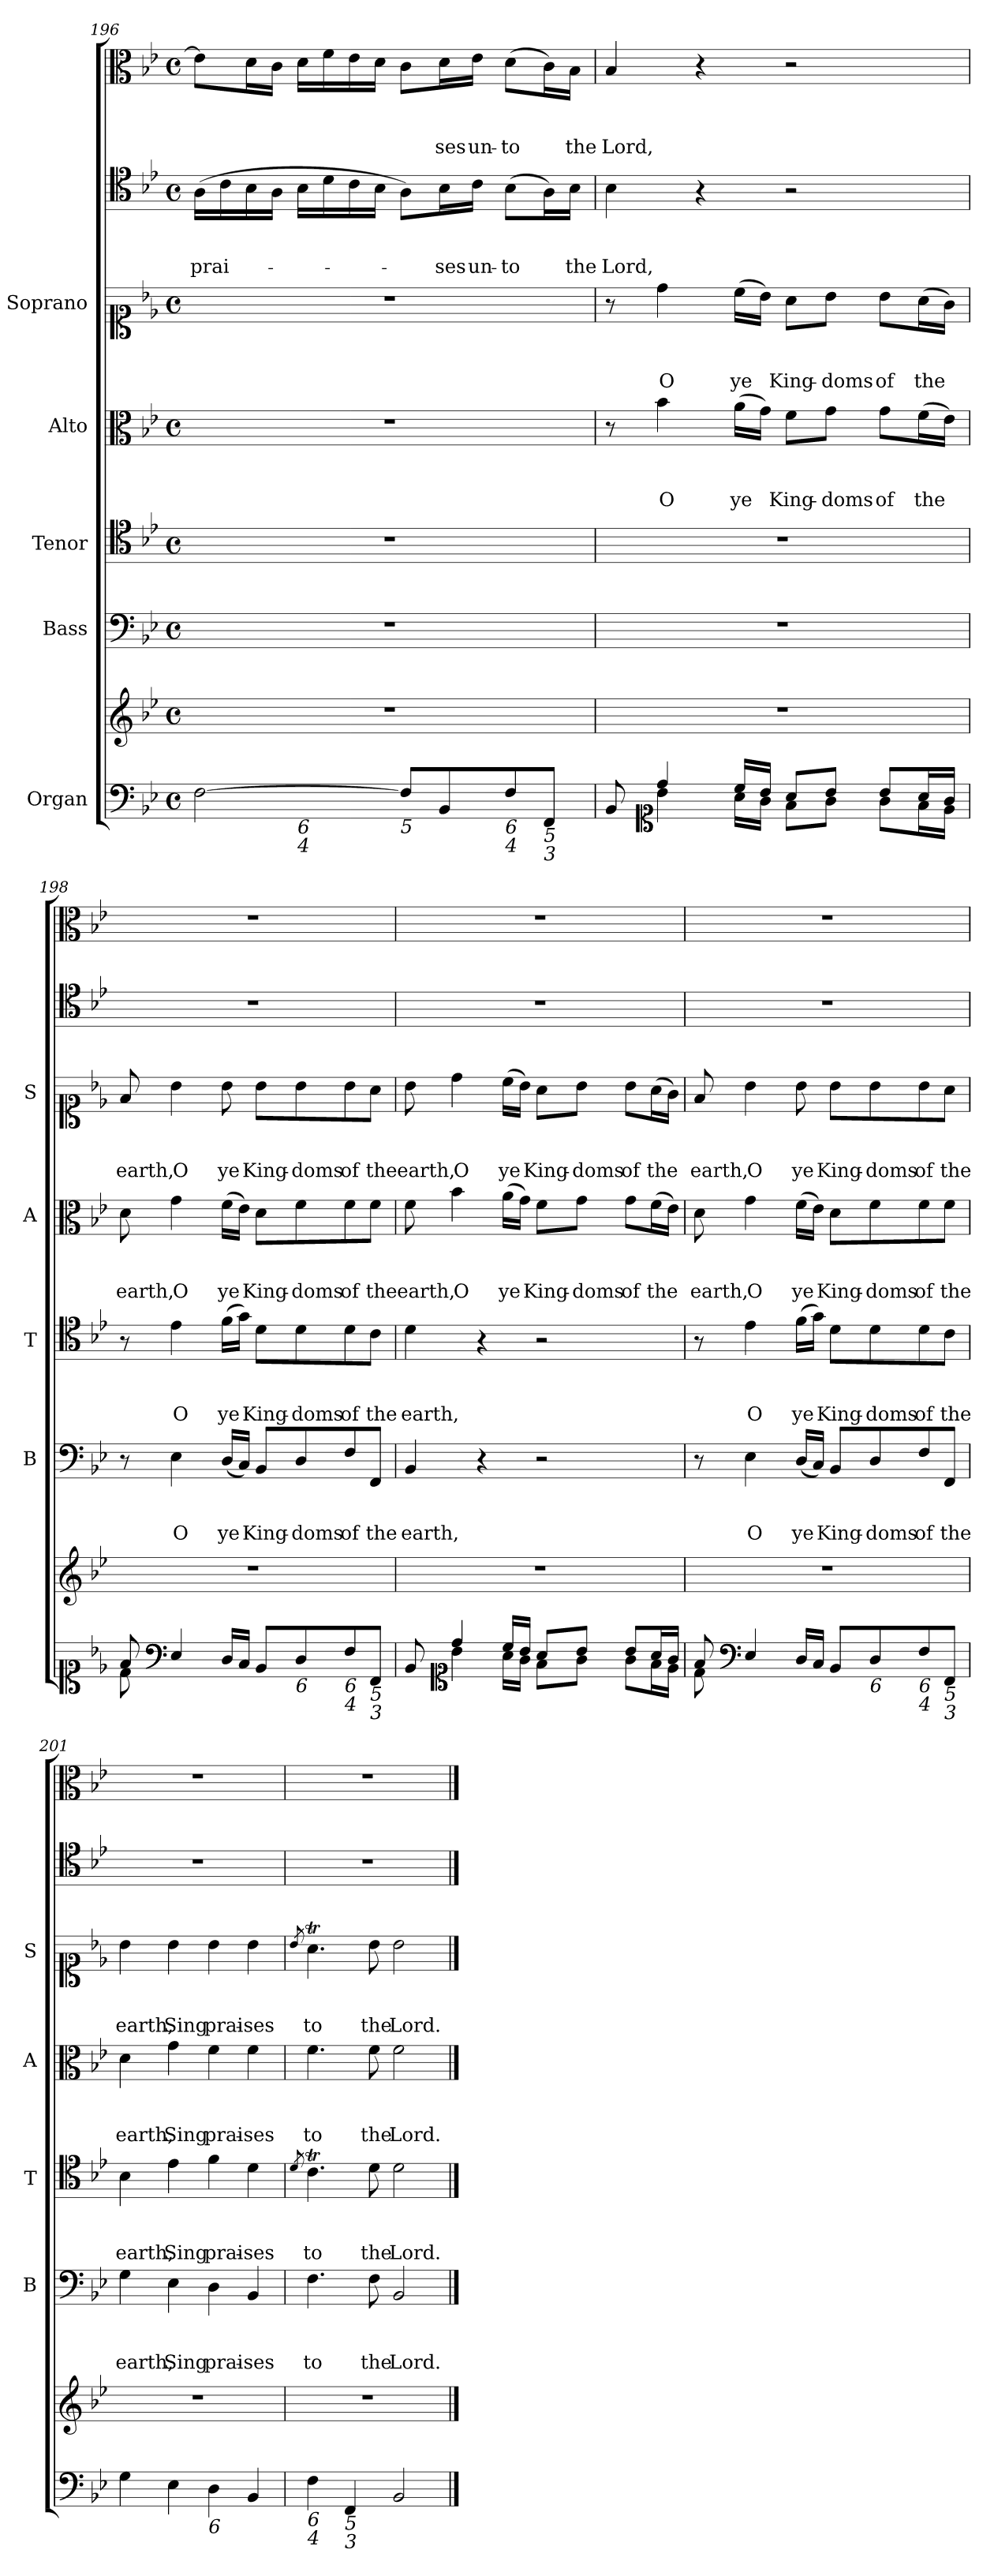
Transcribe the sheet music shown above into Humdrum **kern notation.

**kern	**kern	**kern	**text	**text	**text	**kern	**text	**text	**text	**kern	**text	**text	**text	**kern	**text	**text	**text	**kern	**text	**text	**text	**kern	**text	**text	**text
*part7	*part7	*part6	*part6	*part6	*part6	*part5	*part5	*part5	*part5	*part4	*part4	*part4	*part4	*part3	*part3	*part3	*part3	*part2	*part2	*part2	*part2	*part1	*part1	*part1	*part1
*staff8	*staff7	*staff6	*staff6	*staff6	*staff6	*staff5	*staff5	*staff5	*staff5	*staff4	*staff4	*staff4	*staff4	*staff3	*staff3	*staff3	*staff3	*staff2	*staff2	*staff2	*staff2	*staff1	*staff1	*staff1	*staff1
*I"Organ	*	*I"Bass	*	*	*	*I"Tenor	*	*	*	*I"Alto	*	*	*	*I"Soprano	*	*	*	*	*	*	*	*	*	*	*
*	*	*I'B	*	*	*	*I'T	*	*	*	*I'A	*	*	*	*I'S	*	*	*	*	*	*	*	*	*	*	*
*clefF4	*clefG2	*clefF4	*	*	*	*clefC4	*	*	*	*clefC3	*	*	*	*clefC1	*	*	*	*clefC4	*	*	*	*clefC3	*	*	*
*k[b-e-]	*k[b-e-]	*k[b-e-]	*	*	*	*k[b-e-]	*	*	*	*k[b-e-]	*	*	*	*k[b-e-]	*	*	*	*k[b-e-]	*	*	*	*k[b-e-]	*	*	*
*B-:	*B-:	*B-:	*	*	*	*B-:	*	*	*	*B-:	*	*	*	*B-:	*	*	*	*B-:	*	*	*	*B-:	*	*	*
*M4/4	*M4/4	*M4/4	*	*	*	*M4/4	*	*	*	*M4/4	*	*	*	*M4/4	*	*	*	*M4/4	*	*	*	*M4/4	*	*	*
*met(c)	*met(c)	*met(c)	*	*	*	*met(c)	*	*	*	*met(c)	*	*	*	*met(c)	*	*	*	*met(c)	*	*	*	*met(c)	*	*	*
=196	=196	=196	=196	=196	=196	=196	=196	=196	=196	=196	=196	=196	=196	=196	=196	=196	=196	=196	=196	=196	=196	=196	=196	=196	=196
!LO:TX:b:i:t=7	!	!	!	!	!	!	!	!	!	!	!	!	!	!	!	!	!	!	!	!	!	!	!	!	!
!	!	!	!	!	!	!	!	!	!	!	!	!	!	!	!	!	!	!	!	!	!LO:LY:b	!	!	!	!
*^	*	*	*	*	*	*	*	*	*	*	*	*	*	*	*	*	*	*	*	*	*	*	*	*	*
[2F\	4ryy	1r	1r	.	.	.	1r	.	.	.	1r	.	.	.	1r	.	.	.	(>16A\LL	.	.	prai-	8e-\L]	.	.	.
.	.	.	.	.	.	.	.	.	.	.	.	.	.	.	.	.	.	.	16c\	.	.	.	.	.	.	.
.	.	.	.	.	.	.	.	.	.	.	.	.	.	.	.	.	.	.	16B-\	.	.	.	16d\L	.	.	.
.	.	.	.	.	.	.	.	.	.	.	.	.	.	.	.	.	.	.	16A\JJ	.	.	.	16c\JJ	.	.	.
!	!LO:TX:b:i:t=6\n4	!	!	!	!	!	!	!	!	!	!	!	!	!	!	!	!	!	!	!	!	!	!	!	!	!
.	2.ryy	.	.	.	.	.	.	.	.	.	.	.	.	.	.	.	.	.	16B-\LL	.	.	.	16d\LL	.	.	.
.	.	.	.	.	.	.	.	.	.	.	.	.	.	.	.	.	.	.	16d\	.	.	.	16f\	.	.	.
.	.	.	.	.	.	.	.	.	.	.	.	.	.	.	.	.	.	.	16c\	.	.	.	16e-\	.	.	.
.	.	.	.	.	.	.	.	.	.	.	.	.	.	.	.	.	.	.	16B-\JJ	.	.	.	16d\JJ	.	.	.
!LO:TX:b:i:t=5	!	!	!	!	!	!	!	!	!	!	!	!	!	!	!	!	!	!	!	!	!	!	!	!	!	!
8F/L]	.	.	.	.	.	.	.	.	.	.	.	.	.	.	.	.	.	.	8A\L)	.	.	.	8c\L	.	.	.
!	!	!	!	!	!	!	!	!	!	!	!	!	!	!	!	!	!	!	!	!	!	!LO:LY:b	!	!	!	!LO:LY:b
8BB-/	.	.	.	.	.	.	.	.	.	.	.	.	.	.	.	.	.	.	16B-\L	.	.	-ses	16d\L	.	.	-ses
!	!	!	!	!	!	!	!	!	!	!	!	!	!	!	!	!	!	!	!	!	!	!LO:LY:b	!	!	!	!LO:LY:b
.	.	.	.	.	.	.	.	.	.	.	.	.	.	.	.	.	.	.	16c\JJ	.	.	un-	16e-\JJ	.	.	un-
!LO:TX:b:i:t=6\n4	!	!	!	!	!	!	!	!	!	!	!	!	!	!	!	!	!	!	!	!	!	!	!	!	!	!
!	!	!	!	!	!	!	!	!	!	!	!	!	!	!	!	!	!	!	!	!	!	!LO:LY:b	!	!	!	!LO:LY:b
8F/	.	.	.	.	.	.	.	.	.	.	.	.	.	.	.	.	.	.	(>8B-\L	.	.	-to	(>8d\L	.	.	-to
!LO:TX:b:i:t=5\n3	!	!	!	!	!	!	!	!	!	!	!	!	!	!	!	!	!	!	!	!	!	!	!	!	!	!
8FF/J	.	.	.	.	.	.	.	.	.	.	.	.	.	.	.	.	.	.	16A\L)	.	.	.	16c\L)	.	.	.
!	!	!	!	!	!	!	!	!	!	!	!	!	!	!	!	!	!	!	!	!	!	!LO:LY:b	!	!	!	!LO:LY:b
.	.	.	.	.	.	.	.	.	.	.	.	.	.	.	.	.	.	.	16B-\JJ	.	.	the	16B-\JJ	.	.	the
!!LO:LB:g=z
=197	=197	=197	=197	=197	=197	=197	=197	=197	=197	=197	=197	=197	=197	=197	=197	=197	=197	=197	=197	=197	=197	=197	=197	=197	=197	=197
!	!	!	!	!	!	!	!	!	!	!	!	!	!	!	!	!	!	!	!	!	!	!LO:LY:b	!	!	!	!LO:LY:b
8BB-/	8ryy	1r	1r	.	.	.	1r	.	.	.	8r	.	.	.	8r	.	.	.	4B-\	.	.	Lord,	4B-/	.	.	Lord,
*clefC1	*	*	*	*	*	*	*	*	*	*	*	*	*	*	*	*	*	*	*	*	*	*	*	*	*	*
!	!	!	!	!	!	!	!	!	!	!	!	!	!	!LO:LY:b	!	!	!	!LO:LY:b	!	!	!	!	!	!	!	!
4dd/	4b-\	.	.	.	.	.	.	.	.	.	4b-\	.	.	O	4dd\	.	.	O	.	.	.	.	.	.	.	.
.	.	.	.	.	.	.	.	.	.	.	.	.	.	.	.	.	.	.	4r	.	.	.	4r	.	.	.
!	!	!	!	!	!	!	!	!	!	!	!	!	!	!LO:LY:b	!	!	!	!LO:LY:b	!	!	!	!	!	!	!	!
16cc/LL	16a\LL	.	.	.	.	.	.	.	.	.	(>16a\LL	.	.	ye	(>16cc\LL	.	.	ye	.	.	.	.	.	.	.	.
16b-/JJ	16g\JJ	.	.	.	.	.	.	.	.	.	16g\JJ)	.	.	.	16b-\JJ)	.	.	.	.	.	.	.	.	.	.	.
!	!	!	!	!	!	!	!	!	!	!	!	!	!	!LO:LY:b	!	!	!	!LO:LY:b	!	!	!	!	!	!	!	!
8a/L	8f\L	.	.	.	.	.	.	.	.	.	8f\L	.	.	King-	8a\L	.	.	King-	2r	.	.	.	2r	.	.	.
!	!	!	!	!	!	!	!	!	!	!	!	!	!	!LO:LY:b	!	!	!	!LO:LY:b	!	!	!	!	!	!	!	!
8b-/J	8g\J	.	.	.	.	.	.	.	.	.	8g\J	.	.	-doms	8b-\J	.	.	-doms	.	.	.	.	.	.	.	.
!	!	!	!	!	!	!	!	!	!	!	!	!	!	!LO:LY:b	!	!	!	!LO:LY:b	!	!	!	!	!	!	!	!
8b-/L	8g\L	.	.	.	.	.	.	.	.	.	8g\L	.	.	of	8b-\L	.	.	of	.	.	.	.	.	.	.	.
!	!	!	!	!	!	!	!	!	!	!	!	!	!	!LO:LY:b	!	!	!	!LO:LY:b	!	!	!	!	!	!	!	!
16a/L	16f\L	.	.	.	.	.	.	.	.	.	(>16f\L	.	.	the	(>16a\L	.	.	the	.	.	.	.	.	.	.	.
16g/JJ	16e-\JJ	.	.	.	.	.	.	.	.	.	16e-\JJ)	.	.	.	16g\JJ)	.	.	.	.	.	.	.	.	.	.	.
=198	=198	=198	=198	=198	=198	=198	=198	=198	=198	=198	=198	=198	=198	=198	=198	=198	=198	=198	=198	=198	=198	=198	=198	=198	=198	=198
!	!	!	!	!	!	!	!	!	!	!	!	!	!	!LO:LY:b	!	!	!	!LO:LY:b	!	!	!	!	!	!	!	!
8f/	8d\	1r	8r	.	.	.	8r	.	.	.	8d\	.	.	earth,	8f/	.	.	earth,	1r	.	.	.	1r	.	.	.
*clefF4	*	*	*	*	*	*	*	*	*	*	*	*	*	*	*	*	*	*	*	*	*	*	*	*	*	*
!	!	!	!	!	!	!LO:LY:b	!	!	!	!LO:LY:b	!	!	!	!LO:LY:b	!	!	!	!LO:LY:b	!	!	!	!	!	!	!	!
4E-/	8ryy	.	4E-\	.	.	O	4e-\	.	.	O	4g\	.	.	O	4b-\	.	.	O	.	.	.	.	.	.	.	.
.	4ryy	.	.	.	.	.	.	.	.	.	.	.	.	.	.	.	.	.	.	.	.	.	.	.	.	.
!	!	!	!	!	!	!LO:LY:b	!	!	!	!LO:LY:b	!	!	!	!LO:LY:b	!	!	!	!LO:LY:b	!	!	!	!	!	!	!	!
16D/LL	.	.	(<16D/LL	.	.	ye	(>16f\LL	.	.	ye	(>16f\LL	.	.	ye	8b-\	.	.	ye	.	.	.	.	.	.	.	.
16C/JJ	.	.	16C/JJ)	.	.	.	16g\JJ)	.	.	.	16e-\JJ)	.	.	.	.	.	.	.	.	.	.	.	.	.	.	.
!	!	!	!	!	!	!LO:LY:b	!	!	!	!LO:LY:b	!	!	!	!LO:LY:b	!	!	!	!LO:LY:b	!	!	!	!	!	!	!	!
8BB-/L	2ryy	.	8BB-/L	.	.	King-	8d\L	.	.	King-	8d\L	.	.	King-	8b-\L	.	.	King-	.	.	.	.	.	.	.	.
!LO:TX:b:i:t=6	!	!	!	!	!	!	!	!	!	!	!	!	!	!	!	!	!	!	!	!	!	!	!	!	!	!
!	!	!	!	!	!	!LO:LY:b	!	!	!	!LO:LY:b	!	!	!	!LO:LY:b	!	!	!	!LO:LY:b	!	!	!	!	!	!	!	!
8D/	.	.	8D/	.	.	-doms	8d\	.	.	-doms	8f\	.	.	-doms	8b-\	.	.	-doms	.	.	.	.	.	.	.	.
!LO:TX:b:i:t=6\n4	!	!	!	!	!	!	!	!	!	!	!	!	!	!	!	!	!	!	!	!	!	!	!	!	!	!
!	!	!	!	!	!	!LO:LY:b	!	!	!	!LO:LY:b	!	!	!	!LO:LY:b	!	!	!	!LO:LY:b	!	!	!	!	!	!	!	!
8F/	.	.	8F/	.	.	of	8d\	.	.	of	8f\	.	.	of	8b-\	.	.	of	.	.	.	.	.	.	.	.
!LO:TX:b:i:t=5\n3	!	!	!	!	!	!	!	!	!	!	!	!	!	!	!	!	!	!	!	!	!	!	!	!	!	!
!	!	!	!	!	!	!LO:LY:b	!	!	!	!LO:LY:b	!	!	!	!LO:LY:b	!	!	!	!LO:LY:b	!	!	!	!	!	!	!	!
8FF/J	.	.	8FF/J	.	.	the	8c\J	.	.	the	8f\J	.	.	the	8a\J	.	.	the	.	.	.	.	.	.	.	.
=199	=199	=199	=199	=199	=199	=199	=199	=199	=199	=199	=199	=199	=199	=199	=199	=199	=199	=199	=199	=199	=199	=199	=199	=199	=199	=199
!	!	!	!	!	!	!LO:LY:b	!	!	!	!LO:LY:b	!	!	!	!LO:LY:b	!	!	!	!LO:LY:b	!	!	!	!	!	!	!	!
8BB-/	8ryy	1r	4BB-/	.	.	earth,	4d\	.	.	earth,	8f\	.	.	earth,	8b-\	.	.	earth,	1r	.	.	.	1r	.	.	.
*clefC1	*	*	*	*	*	*	*	*	*	*	*	*	*	*	*	*	*	*	*	*	*	*	*	*	*	*
!	!	!	!	!	!	!	!	!	!	!	!	!	!	!LO:LY:b	!	!	!	!LO:LY:b	!	!	!	!	!	!	!	!
4dd/	4b-\	.	.	.	.	.	.	.	.	.	4b-\	.	.	O	4dd\	.	.	O	.	.	.	.	.	.	.	.
.	.	.	4r	.	.	.	4r	.	.	.	.	.	.	.	.	.	.	.	.	.	.	.	.	.	.	.
!	!	!	!	!	!	!	!	!	!	!	!	!	!	!LO:LY:b	!	!	!	!LO:LY:b	!	!	!	!	!	!	!	!
16cc/LL	16a\LL	.	.	.	.	.	.	.	.	.	(>16a\LL	.	.	ye	(>16cc\LL	.	.	ye	.	.	.	.	.	.	.	.
16b-/JJ	16g\JJ	.	.	.	.	.	.	.	.	.	16g\JJ)	.	.	.	16b-\JJ)	.	.	.	.	.	.	.	.	.	.	.
!	!	!	!	!	!	!	!	!	!	!	!	!	!	!LO:LY:b	!	!	!	!LO:LY:b	!	!	!	!	!	!	!	!
8a/L	8f\L	.	2r	.	.	.	2r	.	.	.	8f\L	.	.	King-	8a\L	.	.	King-	.	.	.	.	.	.	.	.
!	!	!	!	!	!	!	!	!	!	!	!	!	!	!LO:LY:b	!	!	!	!LO:LY:b	!	!	!	!	!	!	!	!
8b-/J	8g\J	.	.	.	.	.	.	.	.	.	8g\J	.	.	-doms	8b-\J	.	.	-doms	.	.	.	.	.	.	.	.
!	!	!	!	!	!	!	!	!	!	!	!	!	!	!LO:LY:b	!	!	!	!LO:LY:b	!	!	!	!	!	!	!	!
8b-/L	8g\L	.	.	.	.	.	.	.	.	.	8g\L	.	.	of	8b-\L	.	.	of	.	.	.	.	.	.	.	.
!	!	!	!	!	!	!	!	!	!	!	!	!	!	!LO:LY:b	!	!	!	!LO:LY:b	!	!	!	!	!	!	!	!
16a/L	16f\L	.	.	.	.	.	.	.	.	.	(>16f\L	.	.	the	(>16a\L	.	.	the	.	.	.	.	.	.	.	.
16g/JJ	16e-\JJ	.	.	.	.	.	.	.	.	.	16e-\JJ)	.	.	.	16g\JJ)	.	.	.	.	.	.	.	.	.	.	.
!!LO:PB:g=z
=200	=200	=200	=200	=200	=200	=200	=200	=200	=200	=200	=200	=200	=200	=200	=200	=200	=200	=200	=200	=200	=200	=200	=200	=200	=200	=200
!	!	!	!	!	!	!	!	!	!	!	!	!	!	!LO:LY:b	!	!	!	!LO:LY:b	!	!	!	!	!	!	!	!
8f/	8d\	1r	8r	.	.	.	8r	.	.	.	8d\	.	.	earth,	8f/	.	.	earth,	1r	.	.	.	1r	.	.	.
*clefF4	*	*	*	*	*	*	*	*	*	*	*	*	*	*	*	*	*	*	*	*	*	*	*	*	*	*
!	!	!	!	!	!	!LO:LY:b	!	!	!	!LO:LY:b	!	!	!	!LO:LY:b	!	!	!	!LO:LY:b	!	!	!	!	!	!	!	!
4E-/	8ryy	.	4E-\	.	.	O	4e-\	.	.	O	4g\	.	.	O	4b-\	.	.	O	.	.	.	.	.	.	.	.
.	4ryy	.	.	.	.	.	.	.	.	.	.	.	.	.	.	.	.	.	.	.	.	.	.	.	.	.
!	!	!	!	!	!	!LO:LY:b	!	!	!	!LO:LY:b	!	!	!	!LO:LY:b	!	!	!	!LO:LY:b	!	!	!	!	!	!	!	!
16D/LL	.	.	(<16D/LL	.	.	ye	(>16f\LL	.	.	ye	(>16f\LL	.	.	ye	8b-\	.	.	ye	.	.	.	.	.	.	.	.
16C/JJ	.	.	16C/JJ)	.	.	.	16g\JJ)	.	.	.	16e-\JJ)	.	.	.	.	.	.	.	.	.	.	.	.	.	.	.
!	!	!	!	!	!	!LO:LY:b	!	!	!	!LO:LY:b	!	!	!	!LO:LY:b	!	!	!	!LO:LY:b	!	!	!	!	!	!	!	!
8BB-/L	2ryy	.	8BB-/L	.	.	King-	8d\L	.	.	King-	8d\L	.	.	King-	8b-\L	.	.	King-	.	.	.	.	.	.	.	.
!LO:TX:b:i:t=6	!	!	!	!	!	!	!	!	!	!	!	!	!	!	!	!	!	!	!	!	!	!	!	!	!	!
!	!	!	!	!	!	!LO:LY:b	!	!	!	!LO:LY:b	!	!	!	!LO:LY:b	!	!	!	!LO:LY:b	!	!	!	!	!	!	!	!
8D/	.	.	8D/	.	.	-doms	8d\	.	.	-doms	8f\	.	.	-doms	8b-\	.	.	-doms	.	.	.	.	.	.	.	.
!LO:TX:b:i:t=6\n4	!	!	!	!	!	!	!	!	!	!	!	!	!	!	!	!	!	!	!	!	!	!	!	!	!	!
!	!	!	!	!	!	!LO:LY:b	!	!	!	!LO:LY:b	!	!	!	!LO:LY:b	!	!	!	!LO:LY:b	!	!	!	!	!	!	!	!
8F/	.	.	8F/	.	.	of	8d\	.	.	of	8f\	.	.	of	8b-\	.	.	of	.	.	.	.	.	.	.	.
!LO:TX:b:i:t=5\n3	!	!	!	!	!	!	!	!	!	!	!	!	!	!	!	!	!	!	!	!	!	!	!	!	!	!
!	!	!	!	!	!	!LO:LY:b	!	!	!	!LO:LY:b	!	!	!	!LO:LY:b	!	!	!	!LO:LY:b	!	!	!	!	!	!	!	!
8FF/J	.	.	8FF/J	.	.	the	8c\J	.	.	the	8f\J	.	.	the	8a\J	.	.	the	.	.	.	.	.	.	.	.
*v	*v	*	*	*	*	*	*	*	*	*	*	*	*	*	*	*	*	*	*	*	*	*	*	*	*	*
=201	=201	=201	=201	=201	=201	=201	=201	=201	=201	=201	=201	=201	=201	=201	=201	=201	=201	=201	=201	=201	=201	=201	=201	=201	=201
!	!	!	!	!	!LO:LY:b	!	!	!	!LO:LY:b	!	!	!	!LO:LY:b	!	!	!	!LO:LY:b	!	!	!	!	!	!	!	!
4G\	1r	4G\	.	.	earth,	4B-\	.	.	earth,	4d\	.	.	earth,	4b-\	.	.	earth,	1r	.	.	.	1r	.	.	.
!	!	!	!	!	!LO:LY:b	!	!	!	!LO:LY:b	!	!	!	!LO:LY:b	!	!	!	!LO:LY:b	!	!	!	!	!	!	!	!
4E-\	.	4E-\	.	.	Sing	4e-\	.	.	Sing	4g\	.	.	Sing	4b-\	.	.	Sing	.	.	.	.	.	.	.	.
!LO:TX:b:i:t=6	!	!	!	!	!	!	!	!	!	!	!	!	!	!	!	!	!	!	!	!	!	!	!	!	!
!	!	!	!	!	!LO:LY:b	!	!	!	!LO:LY:b	!	!	!	!LO:LY:b	!	!	!	!LO:LY:b	!	!	!	!	!	!	!	!
4D\	.	4D\	.	.	prai-	4f\	.	.	prai-	4f\	.	.	prai-	4b-\	.	.	prai-	.	.	.	.	.	.	.	.
!	!	!	!	!	!LO:LY:b	!	!	!	!LO:LY:b	!	!	!	!LO:LY:b	!	!	!	!LO:LY:b	!	!	!	!	!	!	!	!
4BB-/	.	4BB-/	.	.	-ses	4d\	.	.	-ses	4f\	.	.	-ses	4b-\	.	.	-ses	.	.	.	.	.	.	.	.
=202	=202	=202	=202	=202	=202	=202	=202	=202	=202	=202	=202	=202	=202	=202	=202	=202	=202	=202	=202	=202	=202	=202	=202	=202	=202
.	.	.	.	.	.	8qd/	.	.	.	.	.	.	.	8qb-/	.	.	.	.	.	.	.	.	.	.	.
!LO:TX:b:i:t=6\n4	!	!	!	!	!	!	!	!	!	!	!	!	!	!	!	!	!	!	!	!	!	!	!	!	!
!	!	!	!	!	!LO:LY:b	!	!	!	!LO:LY:b	!	!	!	!LO:LY:b	!	!	!	!LO:LY:b	!	!	!	!	!	!	!	!
4F\	1r	4.F\	.	.	to	4.cT\	.	.	to	4.f\	.	.	to	4.at\	.	.	to	1r	.	.	.	1r	.	.	.
!LO:TX:b:i:t=5\n3	!	!	!	!	!	!	!	!	!	!	!	!	!	!	!	!	!	!	!	!	!	!	!	!	!
4FF/	.	.	.	.	.	.	.	.	.	.	.	.	.	.	.	.	.	.	.	.	.	.	.	.	.
!	!	!	!	!	!LO:LY:b	!	!	!	!LO:LY:b	!	!	!	!LO:LY:b	!	!	!	!LO:LY:b	!	!	!	!	!	!	!	!
.	.	8F\	.	.	the	8d\	.	.	the	8f\	.	.	the	8b-\	.	.	the	.	.	.	.	.	.	.	.
!	!	!	!	!	!LO:LY:b	!	!	!	!LO:LY:b	!	!	!	!LO:LY:b	!	!	!	!LO:LY:b	!	!	!	!	!	!	!	!
2BB-/	.	2BB-/	.	.	Lord.	2d\	.	.	Lord.	2f\	.	.	Lord.	2b-\	.	.	Lord.	.	.	.	.	.	.	.	.
==	==	==	==	==	==	==	==	==	==	==	==	==	==	==	==	==	==	==	==	==	==	==	==	==	==
*-	*-	*-	*-	*-	*-	*-	*-	*-	*-	*-	*-	*-	*-	*-	*-	*-	*-	*-	*-	*-	*-	*-	*-	*-	*-
